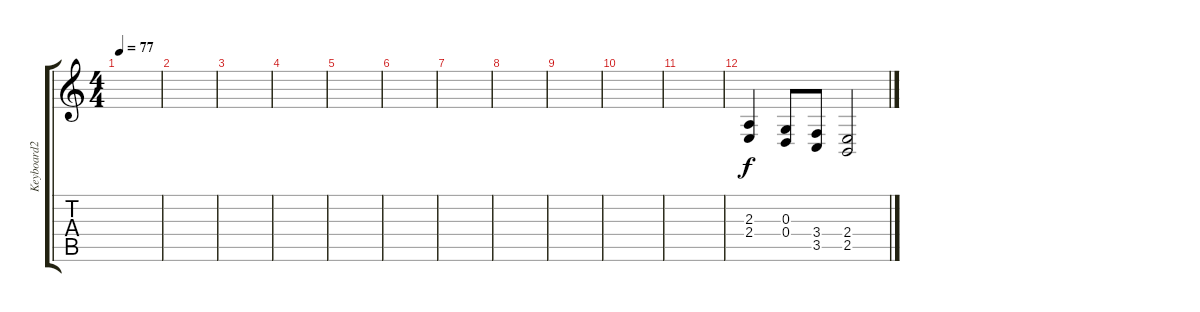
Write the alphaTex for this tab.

\track ("Keyboard2" "Keyboard2") {instrument pad7halo}
\staff {score tabs}
\tuning (E4 B3 G3 D3 A2 E2) {hide}
\ts (4 4)
\tempo 77
\clef g2
\ks c
|
|
|
|
|
|
|
|
|
|
|
(2.3 2.4).4 (0.3 0.4).8 (3.4 3.5).8 (2.4 2.5).2
